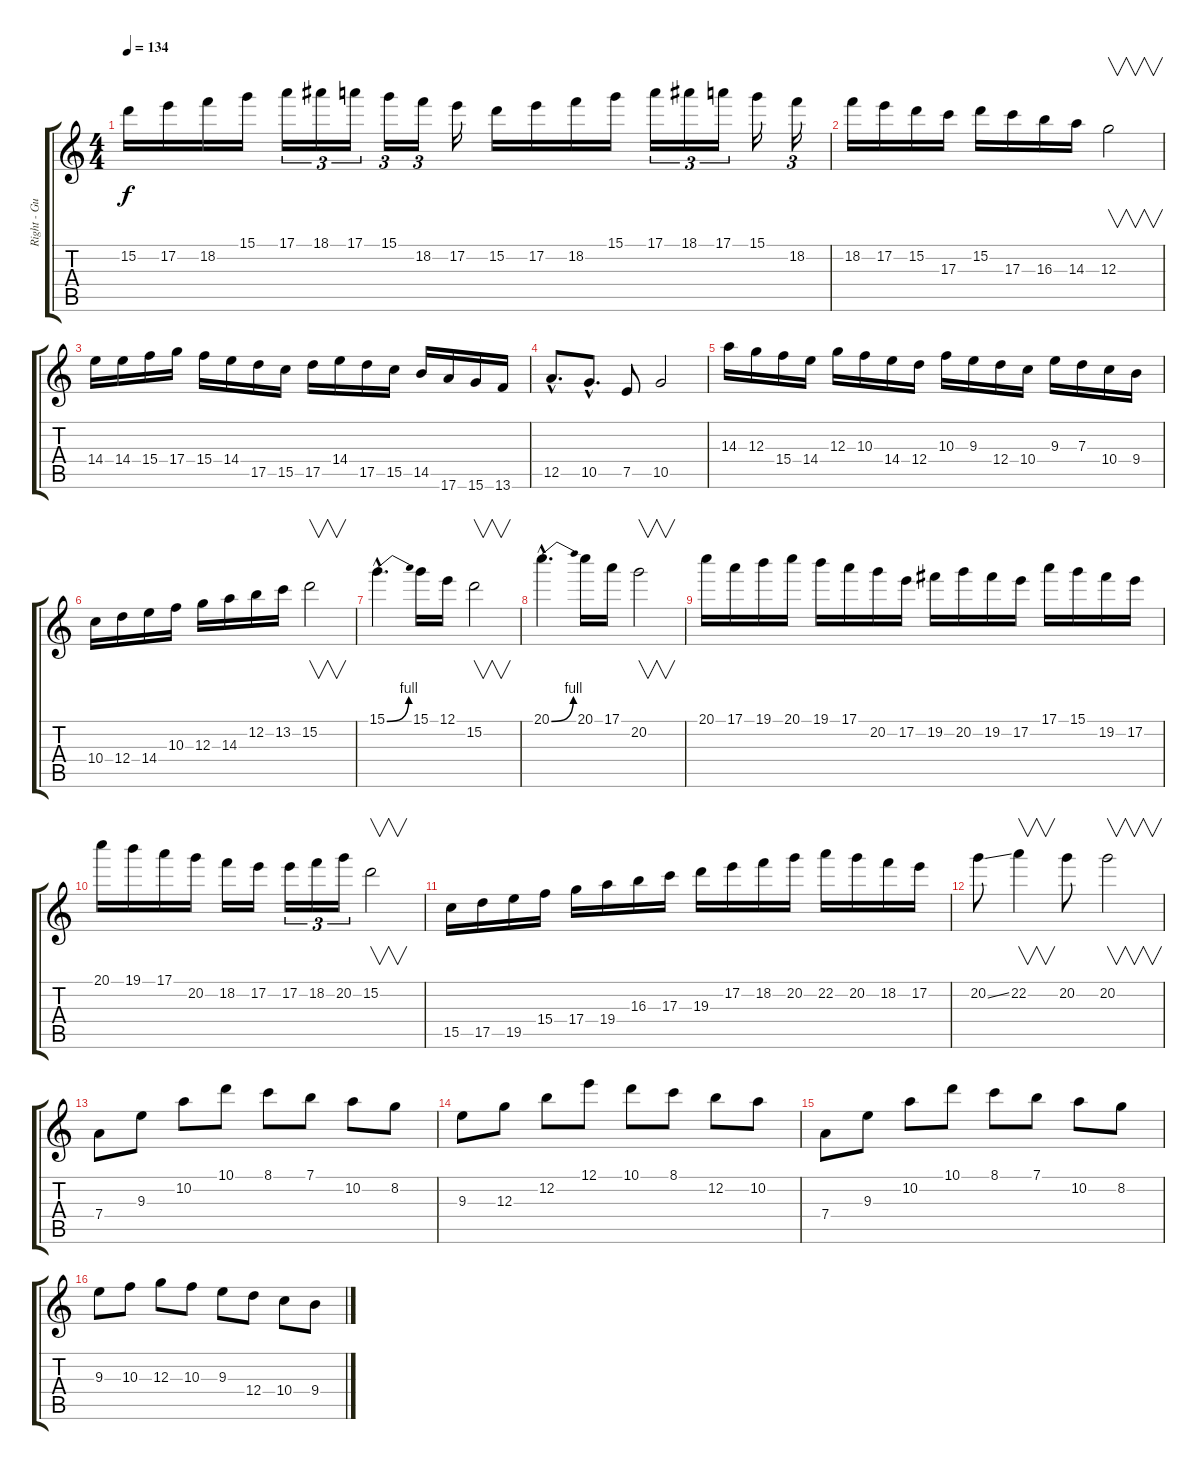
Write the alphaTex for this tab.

\track ("Right - Guitar" "Right - Gu") {instrument distortionguitar}
\staff {score tabs}
\tuning (E4 B3 G3 D3 A2 E2) {hide}
\ts (4 4)
\tempo 134
\clef g2
\ks c
15.2.16{dy f} 17.2.16 18.2.16 15.1.16 17.1.16{tu (3 2)} 18.1.16{tu (3 2)} 17.1.16{tu (3 2)} 15.1.16{tu (3 2)} 18.2.16{tu (3 2)} 17.2.16 15.2.16 17.2.16 18.2.16 15.1.16 17.1.16{tu (3 2)} 18.1.16{tu (3 2)} 17.1.16{tu (3 2)} 15.1.16 18.2.16{tu (3 2)} |
18.2.16 17.2.16 15.2.16 17.3.16 15.2.16 17.3.16 16.3.16 14.3.16 12.3.2{v} |
14.4.16 14.4.16 15.4.16 17.4.16 15.4.16 14.4.16 17.5.16 15.5.16 17.5.16 14.4.16 17.5.16 15.5.16 14.5.16 17.6.16 15.6.16 13.6.16 |
12.5{hac}.8{d} 10.5{hac}.8{d} 7.5.8 10.5.2 |
14.3.16 12.3.16 15.4.16 14.4.16 12.3.16 10.3.16 14.4.16 12.4.16 10.3.16 9.3.16 12.4.16 10.4.16 9.3.16 7.3.16 10.4.16 9.4.16 |
10.4.16 12.4.16 14.4.16 10.3.16 12.3.16 14.3.16 12.2.16 13.2.16 15.2.2{v} |
15.1{be (bend 0 0 60 4) hac}.4{d} 15.1.16 12.1.16 15.2.2{v} |
20.1{be (bend 0 0 60 4) hac}.4{d} 20.1.16 17.1.16 20.2.2{v} |
20.1.16 17.1.16 19.1.16 20.1.16 19.1.16 17.1.16 20.2.16 17.2.16 19.2.16 20.2.16 19.2.16 17.2.16 17.1.16 15.1.16 19.2.16 17.2.16 |
20.1.16 19.1.16 17.1.16 20.2.16 18.2.16 17.2.16 17.2.16{tu (3 2)} 18.2.16{tu (3 2)} 20.2.16{tu (3 2)} 15.2.2{v} |
15.5.16 17.5.16 19.5.16 15.4.16 17.4.16 19.4.16 16.3.16 17.3.16 19.3.16 17.2.16 18.2.16 20.2.16 22.2.16 20.2.16 18.2.16 17.2.16 |
20.2{ss}.8 22.2.4{v} 20.2.8 20.2.2{v} |
7.4.8 9.3.8 10.2.8 10.1.8 8.1.8 7.1.8 10.2.8 8.2.8 |
9.3.8 12.3.8 12.2.8 12.1.8 10.1.8 8.1.8 12.2.8 10.2.8 |
7.4.8 9.3.8 10.2.8 10.1.8 8.1.8 7.1.8 10.2.8 8.2.8 |
9.3.8 10.3.8 12.3.8 10.3.8 9.3.8 12.4.8 10.4.8 9.4.8
